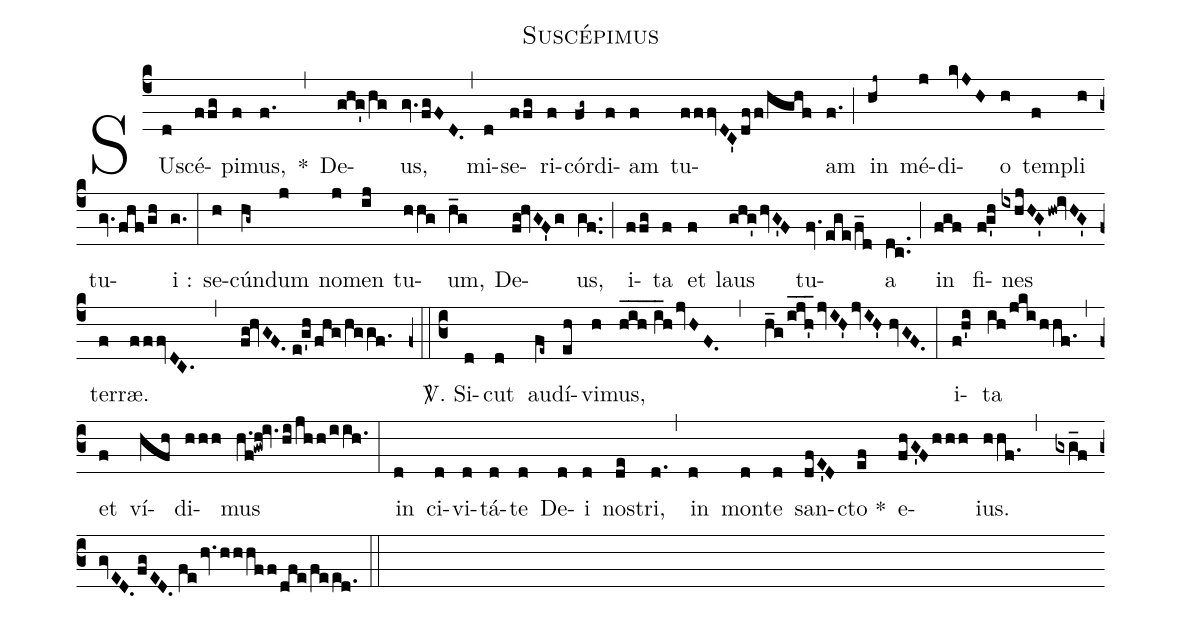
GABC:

name:Suscépimus;
%%
(c4) SU(d)scé(ffg)pi(f)mus,(f.) *(,) De(ghg'!/hg)us,(gv.fgFD.) (,) mi(d)se(ffg)ri(f)cór(fg~)di(f)am(f) tu(fffvDC'dff!/hghf)am(f.) (;) in(hj~) mé(j)di(kvJH)o(h) tem(f)pli(h) tu(gv.fhf!/gh)i :(g.) (:)
se(h)cún(hg~)dum(j) no(j)men(ij) tu(hhg)um,(h_g) De(fg!hvGF'g)us,(gf..) (;) i(ffg)ta(f) et(f) laus(ghg'hvG'F) tu(fv.ege!/f_d)a(dc..) (;) in(fgf) fi(f!g'h)nes(ixhjHG'hw!ivHG') ter(f)ræ.(fffvDC.,fg!hvGF.//e!g'h/fhg!/hggf.) (z0::c3)

<sp>V/</sp>. Si(d)cut(d) au(fe~)dí(eh)vi(h)mus,(hih___!//i_hjvHF.,h_g!/ijh'___/jvIH'jvIH'!//hvGF.) (:)
i(f!h'i)ta(ih!/jki!/h!/hf.) (,) et(f) ví(hfh)di(hhh)mus(h.f!gwh!iv.hi!/jhh!/iih.) (:)
in(d) ci(d)vi(d)tá(d)te(d) De(d)i(d) nos(de)tri,(d.) (,) in(d) mon(d)te(d) san(dfE'D)cto *(ef) e(fhG'Fhhh)ius.(hhf.,gxg_fgvED.fgED.//fehv.hh!/hff!/dfe!/feed.) (::)
